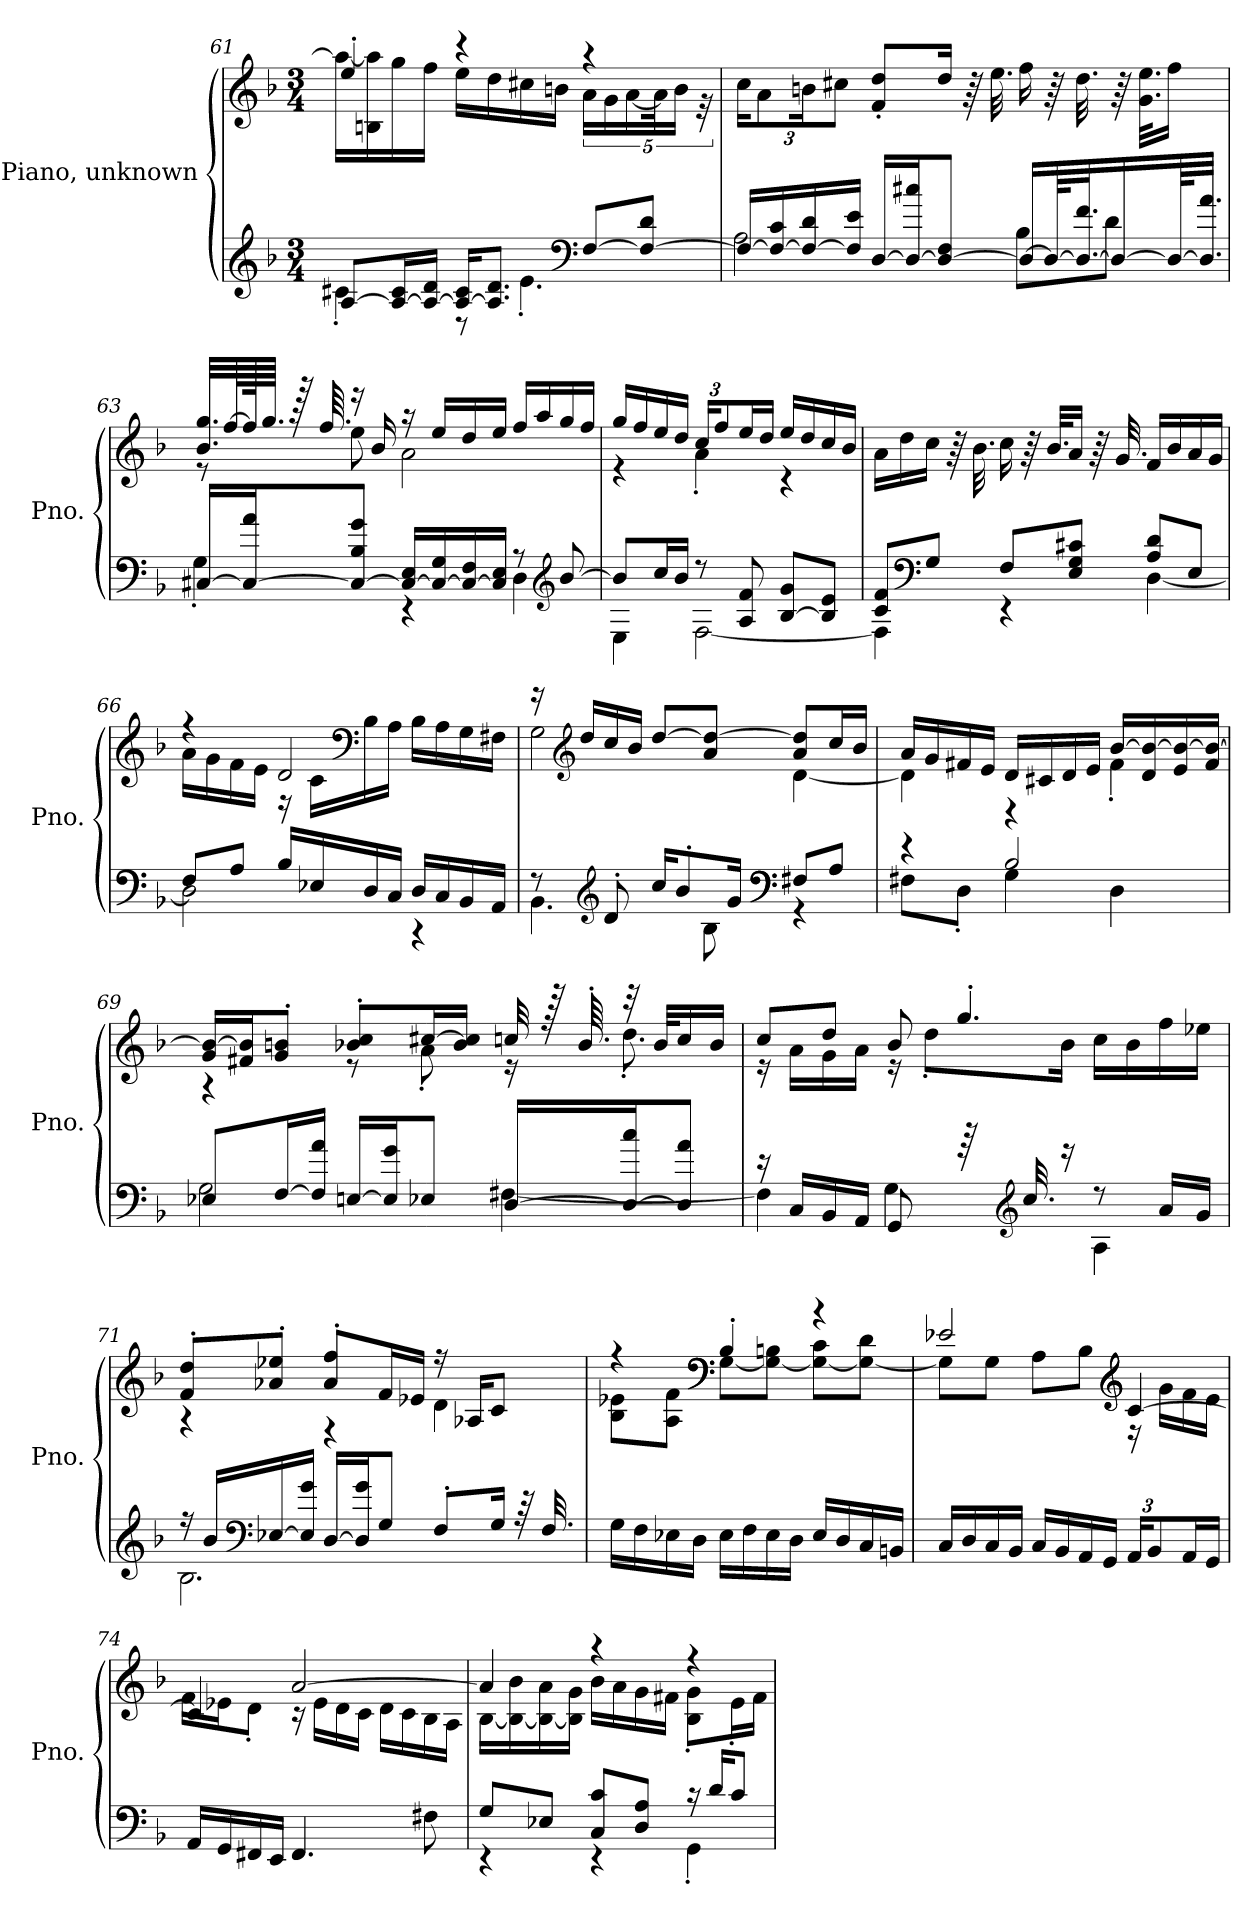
**kern	**kern
*part1	*part1
*staff2	*staff1
*I"Piano, unknown	*
*I'Pno.	*
!!LO:LB:g=z
*clefG2	*clefG2
*k[b-]	*k[b-]
*M3/4	*M3/4
=61	=61
*^	*^
[8A/L	4c#X'\	4ee'/	16aa\LL_
.	.	.	16Bn\ 16aa\]
16A/_ 16c#/L	.	.	16gg\
16A/_ 16d/JJ	.	.	16ff\JJ
16A/_ 16c#/KL	8r	4r	16ee\LL
8.A/] 8.d/J	.	.	16dd\
.	4.e'\	.	16cc#X\
.	.	.	16bn\JJ
*clefF4	*	*	*
[8F/L	.	4r	20a\LL
.	.	.	20g\
.	.	.	[20a\
8F/_ 8d/J	.	.	.
.	.	.	40a\K]
.	.	.	20b\JJ
.	.	.	40r
*	*	*v	*v
=62	=62	=62
*	*	*Xbrackettup
16F/LL_	2A\	24cc\KL
.	.	12a\
16F/_ 16c/	.	.
16F/_ 16d/	.	24bn\K
.	.	12cc#X\J
16F/] 16e/JJ	.	.
[16D/LL	.	8f/' 8dd/'L
16D/_ 16cc#X/J	.	.
8D/_ 8F/J	.	16dd/Jk
.	.	64r
.	.	32.ee\
16D/LL_	8B-\L	16ff\
64D/KL_	.	64r
32.D/_ 32.f/J	.	32.dd\
16D/_	8d\J	64r
.	.	32.g\ 32.ee\KLL
64D/KL_	.	16ff\JJ
32.D/] 32.a/JJJ	.	.
!!LO:LB:g=z
=63	=63	=63
*	*	*^
[16C#X/LL	4G'\	32.b-/ 32.gg/LLL	8r
.	.	[64ff/L	.
16C#/_ 16a/J	.	128ff/K]	.
.	.	64.gg/JJJJ	.
.	.	128r	.
.	.	64.ff/	.
8C#/_ 8B-/ 8g/J	.	16r	8ee\
.	.	16b-/	.
16C#/_ 16E/LL	4r	16r	2a\
16C#/_ 16G/	.	16ee/LL	.
16C#/_ 16F/	.	16dd/	.
16C#/] 16E/JJ	.	16ee/JJ	.
8r	4D\	16ff/LL	.
.	.	16aa/	.
*clefG2	*	*	*
[8b-/	.	16gg/	.
.	.	16ff/JJ	.
=64	=64	=64	=64
8b-/L]	4E\	16gg/LL	4r
.	.	16ff/	.
16cc/L	.	16ee/	.
16b-/JJ	.	16dd/JJ	.
8r	[2F\	24cc/KL	4a'\
.	.	12ff/	.
8A/ 8f/	.	16ee/L	.
.	.	16dd/JJ	.
[8B-/ 8g/L	.	16ee/LL	4r
.	.	16dd/	.
8B-/] 8e/J	.	16cc/	.
.	.	16b-/JJ	.
*	*	*v	*v
!!LO:LB:g=z
=65	=65	=65
8c/ 8f/L	4F\]	16a\LL
.	.	16dd\
*clefF4	*	*
8G/J	.	16cc\JJ
.	.	64r
.	.	32.b-\
8F/L	4r	16cc\
.	.	64r
.	.	32.b-/KLL
8E/ 8G/ 8c#X/J	.	16a/JJ
.	.	64r
.	.	32.g/
8A/ 8d/L	[4D\	16f/LL
.	.	16b-/
8E/J	.	16a/
.	.	16g/JJ
=66	=66	=66
*	*	*^
8F/L	2D\]	4r	16a\LL
.	.	.	16g\
8A/J	.	.	16f\
.	.	.	16e\JJ
16B-/LL	.	2d/	16r
16E-X/	.	.	16c\LL
*	*	*clefF4	*
16D/	.	.	16B-\
16C/JJ	.	.	16A\JJ
16D/LL	4r	.	16B-\LL
16C/	.	.	16A\
16BB-/	.	.	16G\
16AA/JJ	.	.	16F#X\JJ
!!LO:PB:g=z	!!
=67	=67	=67	=67
8r	4.BB-\	16r	2G\
*	*	*clefG2	*
.	.	16dd/LL	.
*clefG2	*	*	*
8d'/	.	16cc/	.
.	.	16b-/JJ	.
16cc/KL	.	[8dd/L	.
8b-'/	.	.	.
.	8B-\	8a/ 8dd/_J	.
16g/Jk	.	.	.
*clefF4	*	*	*
8F#X/L	4r	8a/ 8dd/]L	[4d\
8A/J	.	16cc/L	.
.	.	16b-/JJ	.
=68	=68	=68	=68
4r	8F#X\L	16a/LL	4d\]
.	.	16g/	.
.	8D'\J	16f#X/	.
.	.	16e/JJ	.
2B-/	4G\	16d/LL	4r
.	.	16c#X/	.
.	.	16d/	.
.	.	16e/JJ	.
.	4D\	[16b-/LL	4f#'\
.	.	16d/ 16b-/_	.
.	.	16e/ 16b-/_	.
.	.	16f#/ 16b-/_JJ	.
!!LO:LB:g=z	!!
=69	=69	=69	=69
8E-X/L	2G\	16g/ 16b-/_LL	4r
.	.	16f#X/ 16b-/]J	.
[16F/L	.	8g/' 8bn/'J	.
16F/] 16a/JJ	.	.	.
[16En/LL	.	8b-X/' 8cc/'L	8r
16E/] 16g/J	.	.	.
8E-X/J	.	[16cc#X/L	8a'\
.	.	16b-/ 16cc#/]JJ	.
[16D/LL	[4F#X\	32ccn/	16r
.	.	128r	.
.	.	64.b-'/	.
16D/_ 16cc/J	.	32r	8.dd'\
.	.	32b-/KLL	.
8D/] 8a/J	.	16cc/	.
.	.	16b-/JJ	.
=70	=70	=70	=70
16r	4F#\]	8cc/L	16r
16C/LL	.	.	16a\LL
16BB-/	.	8dd/J	16g\
16AA/JJ	.	.	16a\JJ
8GG/	4G\	8b-/	16r
.	.	.	8dd'\L
64r	.	4.gg'/	.
*clefG2	*	*	*
32.cc/	.	.	.
16r	.	.	16b-\Jk
8r	4A\	.	16cc\LL
.	.	.	16b-\
16a/LL	.	.	16ff\
16g/JJ	.	.	16ee-X\JJ
!!LO:LB:g=z	!!
=71	=71	=71	=71
16r	2.B-\	8f/' 8dd/'L	4r
16b-/LL	.	.	.
*clefF4	*	*	*
[16E-X/	.	8a-X/' 8ee-X/'J	.
16E-/] 16g/JJ	.	.	.
[16D/LL	.	8a-/' 8ff/'L	4r
16D/] 16g/J	.	.	.
8G/J	.	16f/L	.
.	.	16e-X/JJ	.
8F'/L	.	16r	4d\
.	.	16A-X/KL	.
16G/Jk	.	8c/J	.
64r	.	.	.
32.F/	.	.	.
*v	*v	*	*
=72	=72	=72
16G\LL	4r	8B-\ 8e-X\L
16F\	.	.
16E-X\	.	8A\ 8f\J
16D\JJ	.	.
*	*clefF4	*
16E-\LL	4B-'/	[8G\L
16F\	.	.
16E-\	.	8G\_ 8Bn\J
16D\JJ	.	.
16E-/LL	4r	8G\_ 8c\L
16D/	.	.
16C/	.	8G\_ 8d\J
16BBn/JJ	.	.
!!LO:LB:g=z	!!
=73	=73	=73
16C/LL	2e-X/	8G\L]
16D/	.	.
16C/	.	8G\J
16BB-/JJ	.	.
16C/LL	.	8A\L
16BB-/	.	.
16AA/	.	8B-\J
16GG/JJ	.	.
*	*clefG2	*
*Xbrackettup	*	*
24AA/KL	[4c/	16r
12BB-/	.	.
.	.	16g\LL
16AA/L	.	16f\
16GG/JJ	.	16e-\JJ
=74	=74	=74
16AA/LL	4c/]	16f\LL
16GG/	.	16e-X\J
16FF#X/	.	8d'\J
16EE/JJ	.	.
4.FF#/	[2a/	16r
.	.	16e-\LL
.	.	16d\
.	.	16c\JJ
.	.	16d\LL
.	.	16c\
8F#X\	.	16B-\
.	.	16A\JJ
=75	=75	=75
*^	*	*
8G/L	4r	4a/]	[16B-\LL
.	.	.	16B-\_ 16b-\
8E-X/J	.	.	16B-\_ 16a\
.	.	.	16B-\] 16g\JJ
8C/ 8c/L	4r	4r	16b-\LL
.	.	.	16a\
8D/ 8A/J	.	.	16g\
.	.	.	16f#X\JJ
16r	4GG'\	4r	8B-\' 8g\'L
16d/KL	.	.	.
8c/J	.	.	16e'\L
.	.	.	16f#\JJ
*v	*v	*	*
*	*v	*v
=	=
*-	*-
